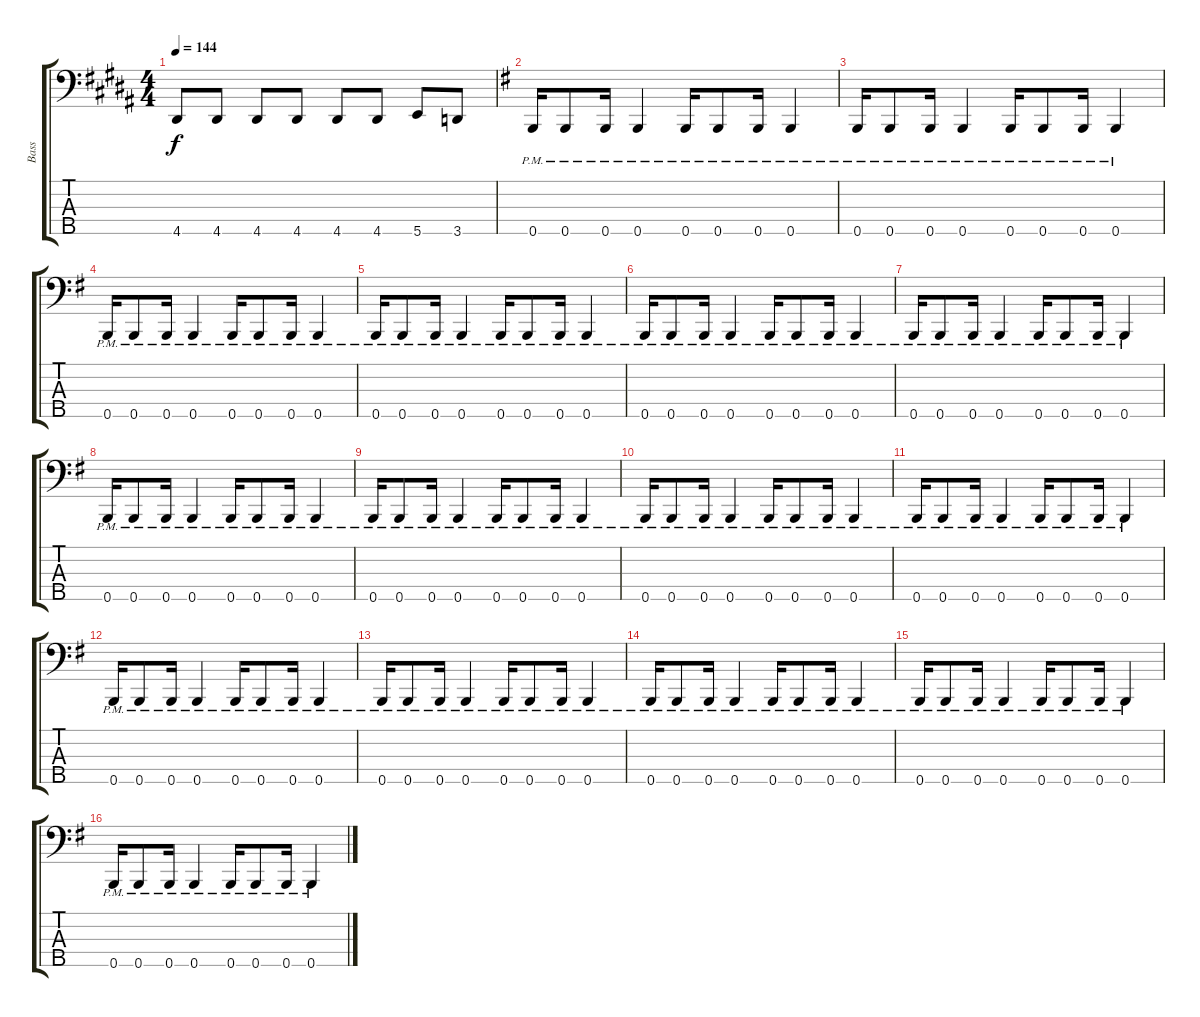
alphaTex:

\track ("Bass" "Bass") {instrument electricbasspick}
\staff {score tabs}
\tuning (G2 D2 A1 E1 B0) {hide}
\ts (4 4)
\tempo 144
\clef f4
\ks g#minor
4.5.8{dy f} 4.5.8 4.5.8 4.5.8 4.5.8 4.5.8 5.5.8 3.5.8 |
\ks eminor
0.5{pm}.16 0.5{pm}.8 0.5{pm}.16 0.5{pm}.4 0.5{pm}.16 0.5{pm}.8 0.5{pm}.16 0.5{pm}.4 |
0.5{pm}.16 0.5{pm}.8 0.5{pm}.16 0.5{pm}.4 0.5{pm}.16 0.5{pm}.8 0.5{pm}.16 0.5{pm}.4 |
0.5{pm}.16 0.5{pm}.8 0.5{pm}.16 0.5{pm}.4 0.5{pm}.16 0.5{pm}.8 0.5{pm}.16 0.5{pm}.4 |
0.5{pm}.16 0.5{pm}.8 0.5{pm}.16 0.5{pm}.4 0.5{pm}.16 0.5{pm}.8 0.5{pm}.16 0.5{pm}.4 |
0.5{pm}.16 0.5{pm}.8 0.5{pm}.16 0.5{pm}.4 0.5{pm}.16 0.5{pm}.8 0.5{pm}.16 0.5{pm}.4 |
0.5{pm}.16 0.5{pm}.8 0.5{pm}.16 0.5{pm}.4 0.5{pm}.16 0.5{pm}.8 0.5{pm}.16 0.5{pm}.4 |
0.5{pm}.16 0.5{pm}.8 0.5{pm}.16 0.5{pm}.4 0.5{pm}.16 0.5{pm}.8 0.5{pm}.16 0.5{pm}.4 |
0.5{pm}.16 0.5{pm}.8 0.5{pm}.16 0.5{pm}.4 0.5{pm}.16 0.5{pm}.8 0.5{pm}.16 0.5{pm}.4 |
0.5{pm}.16 0.5{pm}.8 0.5{pm}.16 0.5{pm}.4 0.5{pm}.16 0.5{pm}.8 0.5{pm}.16 0.5{pm}.4 |
0.5{pm}.16 0.5{pm}.8 0.5{pm}.16 0.5{pm}.4 0.5{pm}.16 0.5{pm}.8 0.5{pm}.16 0.5{pm}.4 |
0.5{pm}.16 0.5{pm}.8 0.5{pm}.16 0.5{pm}.4 0.5{pm}.16 0.5{pm}.8 0.5{pm}.16 0.5{pm}.4 |
0.5{pm}.16 0.5{pm}.8 0.5{pm}.16 0.5{pm}.4 0.5{pm}.16 0.5{pm}.8 0.5{pm}.16 0.5{pm}.4 |
0.5{pm}.16 0.5{pm}.8 0.5{pm}.16 0.5{pm}.4 0.5{pm}.16 0.5{pm}.8 0.5{pm}.16 0.5{pm}.4 |
0.5{pm}.16 0.5{pm}.8 0.5{pm}.16 0.5{pm}.4 0.5{pm}.16 0.5{pm}.8 0.5{pm}.16 0.5{pm}.4 |
0.5{pm}.16 0.5{pm}.8 0.5{pm}.16 0.5{pm}.4 0.5{pm}.16 0.5{pm}.8 0.5{pm}.16 0.5{pm}.4
